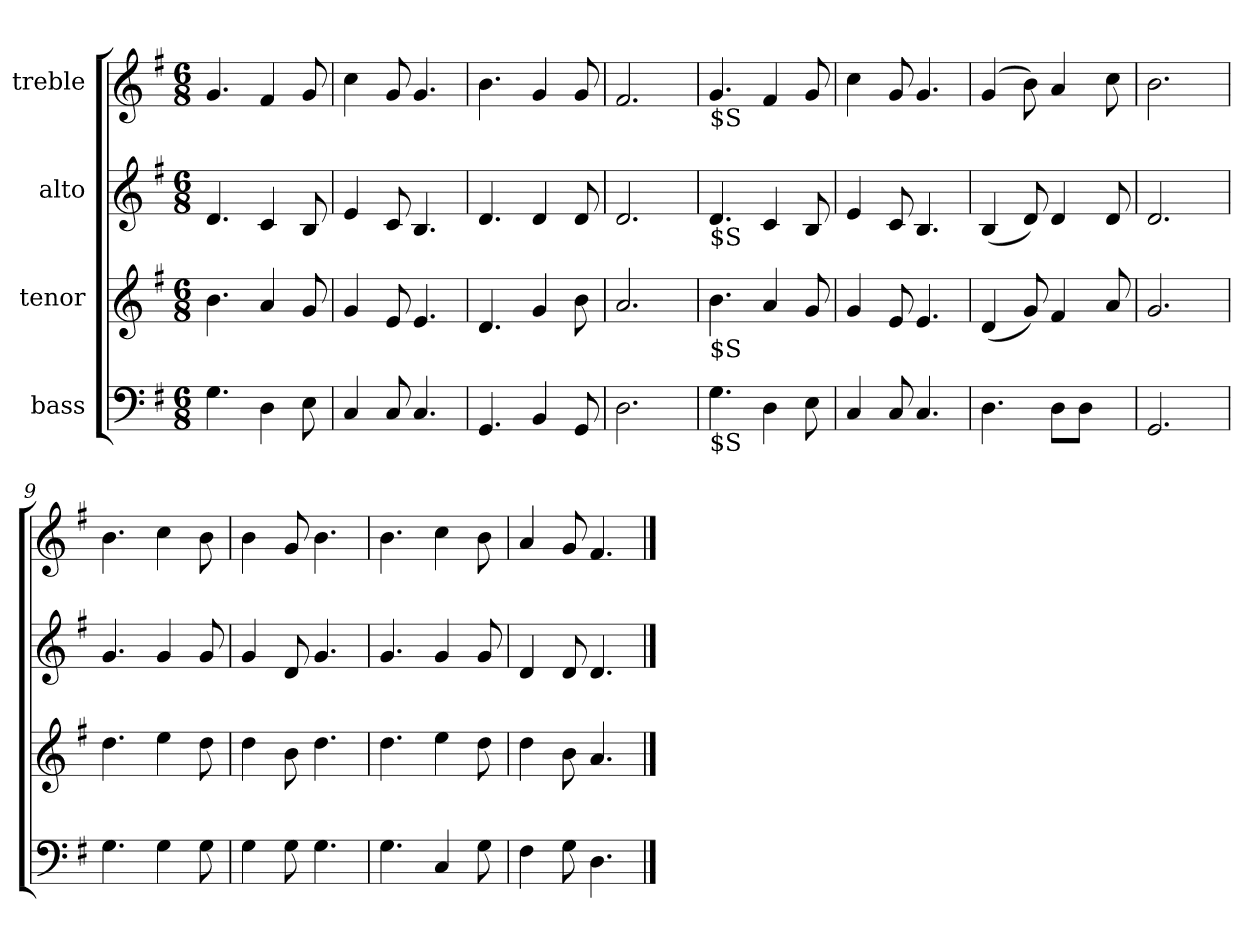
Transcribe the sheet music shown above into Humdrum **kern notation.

**kern	**kern	**kern	**kern
*part4	*part3	*part2	*part1
*staff4	*staff3	*staff2	*staff1
*I"bass	*I"tenor	*I"alto	*I"treble
!!LO:PB:g=z
*stria5	*stria5	*stria5	*stria5
*clefF4	*clefG2	*clefG2	*clefG2
*k[f#]	*k[f#]	*k[f#]	*k[f#]
*G:	*G:	*G:	*G:
*M6/8	*M6/8	*M6/8	*M6/8
=1	=1	=1	=1
4.G\	4.b\	4.d/	4.g/
4D\	4a/	4c/	4f#/
8E\	8g/	8B/	8g/
=2	=2	=2	=2
4C/	4g/	4e/	4cc\
8C/	8e/	8c/	8g/
4.C/	4.e/	4.B/	4.g/
=3	=3	=3	=3
4.GG/	4.d/	4.d/	4.b\
4BB/	4g/	4d/	4g/
8GG/	8b\	8d/	8g/
=4	=4	=4	=4
2.D\	2.a/	2.d/	2.f#/
=5!	=5!	=5!	=5!
!	!	!	!LO:TX:b:t=$S
!	!	!LO:TX:b:t=$S	!
!	!LO:TX:b:t=$S	!	!
!LO:TX:b:t=$S	!	!	!
4.G\	4.b\	4.d/	4.g/
4D\	4a/	4c/	4f#/
8E\	8g/	8B/	8g/
=6	=6	=6	=6
4C/	4g/	4e/	4cc\
8C/	8e/	8c/	8g/
4.C/	4.e/	4.B/	4.g/
=7	=7	=7	=7
4.D\	(<4d/	(<4B/	(>4g/
.	8g/)	8d/)	8b\)
8D\L	4f#/	4d/	4a/
8D\J	.	.	.
8ryy	8a/	8d/	8cc\
=8	=8	=8	=8
2.GG/	2.g/	2.d/	2.b\
!!LO:LB:g=z
=9!	=9!	=9!	=9!
4.G\	4.dd\	4.g/	4.b\
4G\	4ee\	4g/	4cc\
8G\	8dd\	8g/	8b\
=10	=10	=10	=10
4G\	4dd\	4g/	4b\
8G\	8b\	8d/	8g/
4.G\	4.dd\	4.g/	4.b\
=11	=11	=11	=11
4.G\	4.dd\	4.g/	4.b\
4C/	4ee\	4g/	4cc\
8G\	8dd\	8g/	8b\
=12	=12	=12	=12
4F#\	4dd\	4d/	4a/
8G\	8b\	8d/	8g/
4.D\	4.a/	4.d/	4.f#/
==	==	==	==
*-	*-	*-	*-
